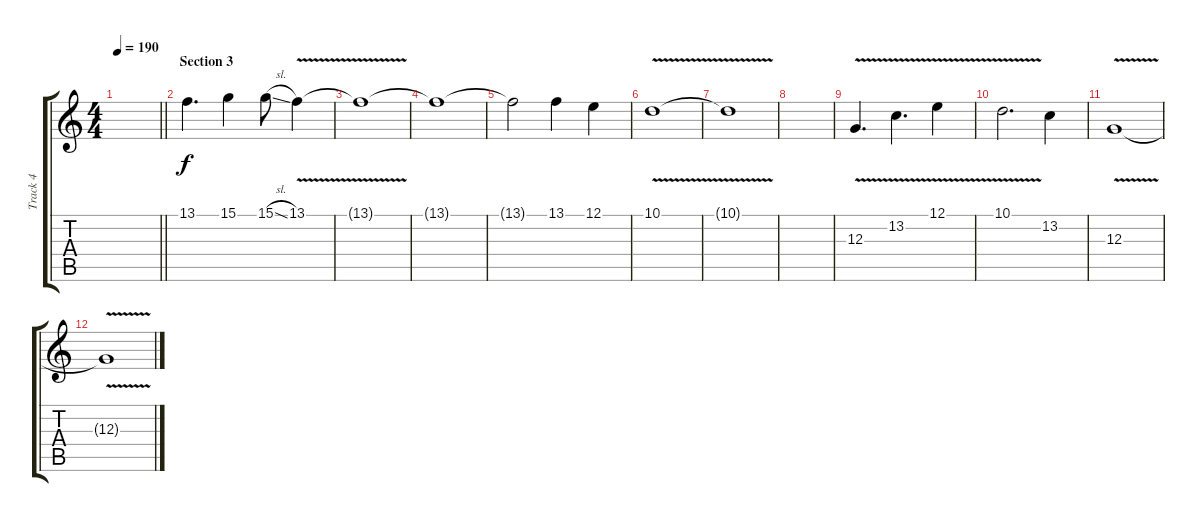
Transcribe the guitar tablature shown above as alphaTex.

\track ("Track 4" "Track 4") {instrument panflute}
\staff {score tabs}
\tuning (E4 B3 G3 D3 A2 E2) {hide}
\ts (4 4)
\tempo 190
\clef g2
\barLineRight lightlight
\ks c
|
\section ("" "Section 3")
13.1.4{d} 15.1.4 15.1{sl}.8 13.1{v}.4 |
13.1{t}.1 |
13.1{t}.1 |
13.1{t}.2 13.1.4 12.1.4 |
10.1{v}.1 |
10.1{t}.1 |
|
12.3{v}.4{d} 13.2{v}.4{d} 12.1{v}.4 |
10.1{v}.2{d} 13.2.4 |
12.3{v}.1 |
12.3{t}.1
